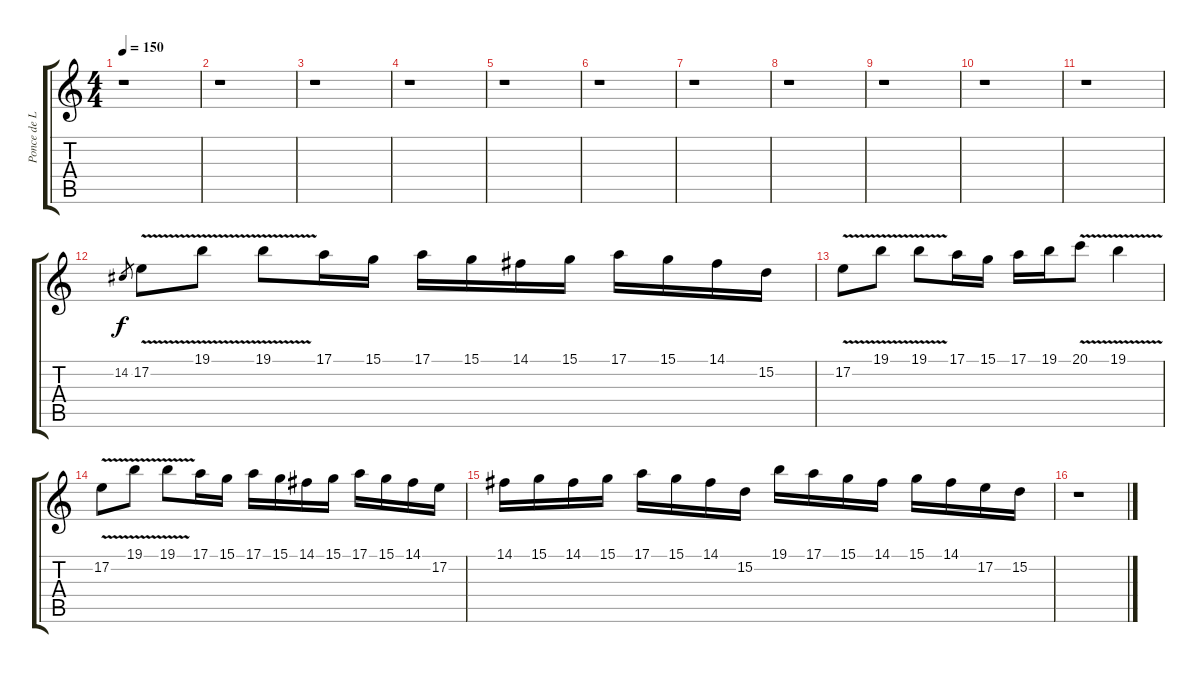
\track ("Ponce de Leon - Flauta" "Ponce de L") {instrument flute}
\staff {score tabs}
\tuning (E4 B3 G3 D3 A2 E2) {hide}
\ts (4 4)
\tempo 150
\clef g2
\ks c
r.1{dy f} |
r.1 |
r.1 |
r.1 |
r.1 |
r.1 |
r.1 |
r.1 |
r.1 |
r.1 |
r.1 |
14.2.8{gr} 17.2{v}.8 19.1{v}.8 19.1{v}.8 17.1.16 15.1.16 17.1.16 15.1.16 14.1.16 15.1.16 17.1.16 15.1.16 14.1.16 15.2.16 |
17.2{v}.8 19.1{v}.8 19.1{v}.8 17.1.16 15.1.16 17.1.16 19.1.16 20.1{v}.8 19.1{v}.4 |
17.2{v}.8 19.1{v}.8 19.1{v}.8 17.1.16 15.1.16 17.1.16 15.1.16 14.1.16 15.1.16 17.1.16 15.1.16 14.1.16 17.2.16 |
14.1.16 15.1.16 14.1.16 15.1.16 17.1.16 15.1.16 14.1.16 15.2.16 19.1.16 17.1.16 15.1.16 14.1.16 15.1.16 14.1.16 17.2.16 15.2.16 |
r.1
